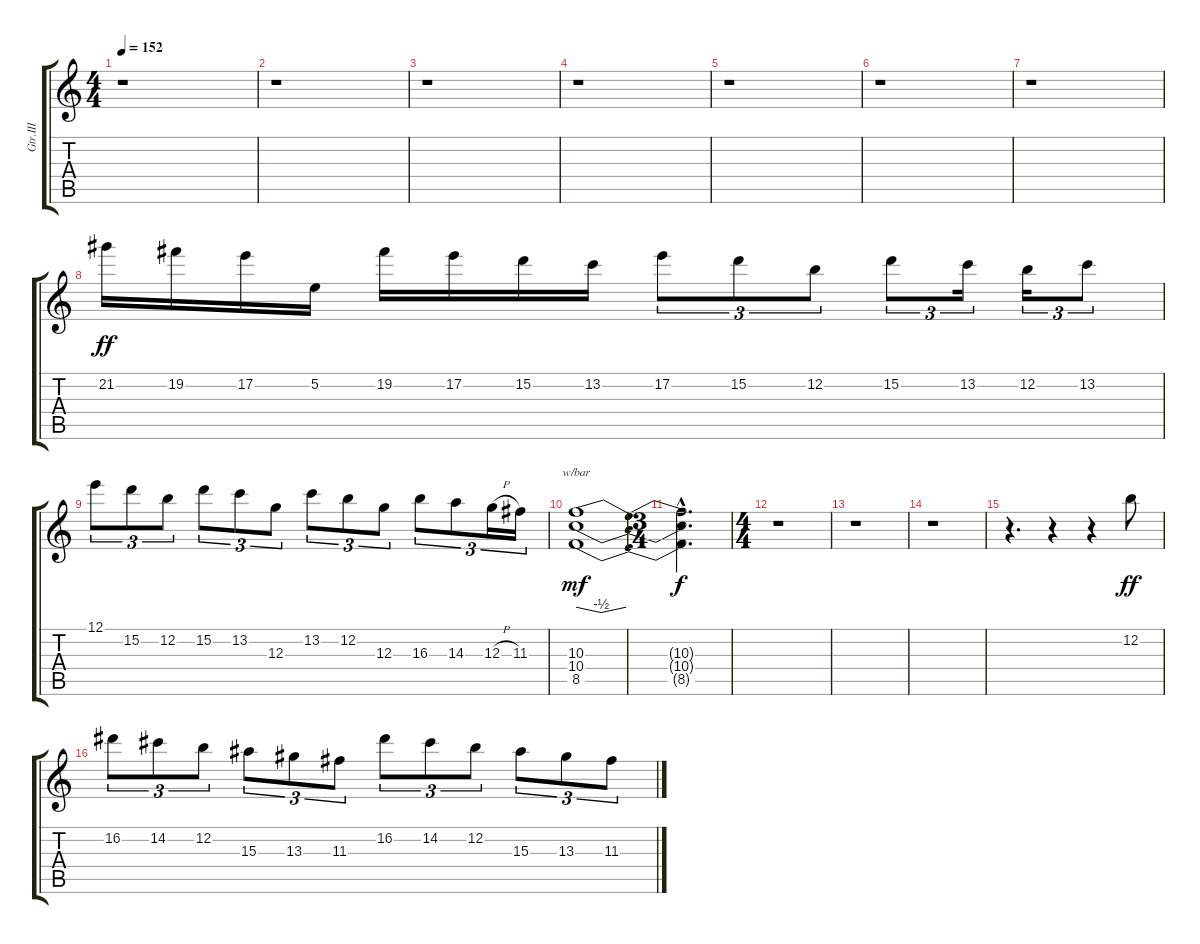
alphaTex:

\track ("Gtr.III" "Gtr.III") {instrument distortionguitar}
\staff {score tabs}
\tuning (E4 B3 G3 D3 A2 E2) {hide}
\ts (4 4)
\tempo 152
\clef g2
\ks c
r.1{dy ff} |
r.1 |
r.1 |
r.1 |
r.1 |
r.1 |
r.1 |
21.2.16 19.2.16 17.2.16 5.2.16 19.2.16 17.2.16 15.2.16 13.2.16 17.2.8{tu (3 2)} 15.2.8{tu (3 2)} 12.2.8{tu (3 2)} 15.2.8{tu (3 2)} 13.2.16{tu (3 2)} 12.2.16{tu (3 2)} 13.2.8{tu (3 2)} |
12.1.8{tu (3 2)} 15.2.8{tu (3 2)} 12.2.8{tu (3 2)} 15.2.8{tu (3 2)} 13.2.8{tu (3 2)} 12.3.8{tu (3 2)} 13.2.8{tu (3 2)} 12.2.8{tu (3 2)} 12.3.8{tu (3 2)} 16.3.8{tu (3 2)} 14.3.8{tu (3 2)} 12.3{h}.16{tu (3 2)} 11.3.16{tu (3 2)} |
(10.3 10.4 8.5).1{tbe (dip default 0 0 30 -2 60 0) dy mf} |
\ts (3 4)
(10.3{hac t} 10.4{hac t} 8.5{hac t}).2{d dy f} |
\ts (4 4)
r.1 |
r.1 |
r.1 |
r.4{d} r.4 r.4 12.2.8{dy ff} |
16.2.8{tu (3 2)} 14.2.8{tu (3 2)} 12.2.8{tu (3 2)} 15.3.8{tu (3 2)} 13.3.8{tu (3 2)} 11.3.8{tu (3 2)} 16.2.8{tu (3 2)} 14.2.8{tu (3 2)} 12.2.8{tu (3 2)} 15.3.8{tu (3 2)} 13.3.8{tu (3 2)} 11.3.8{tu (3 2)}
